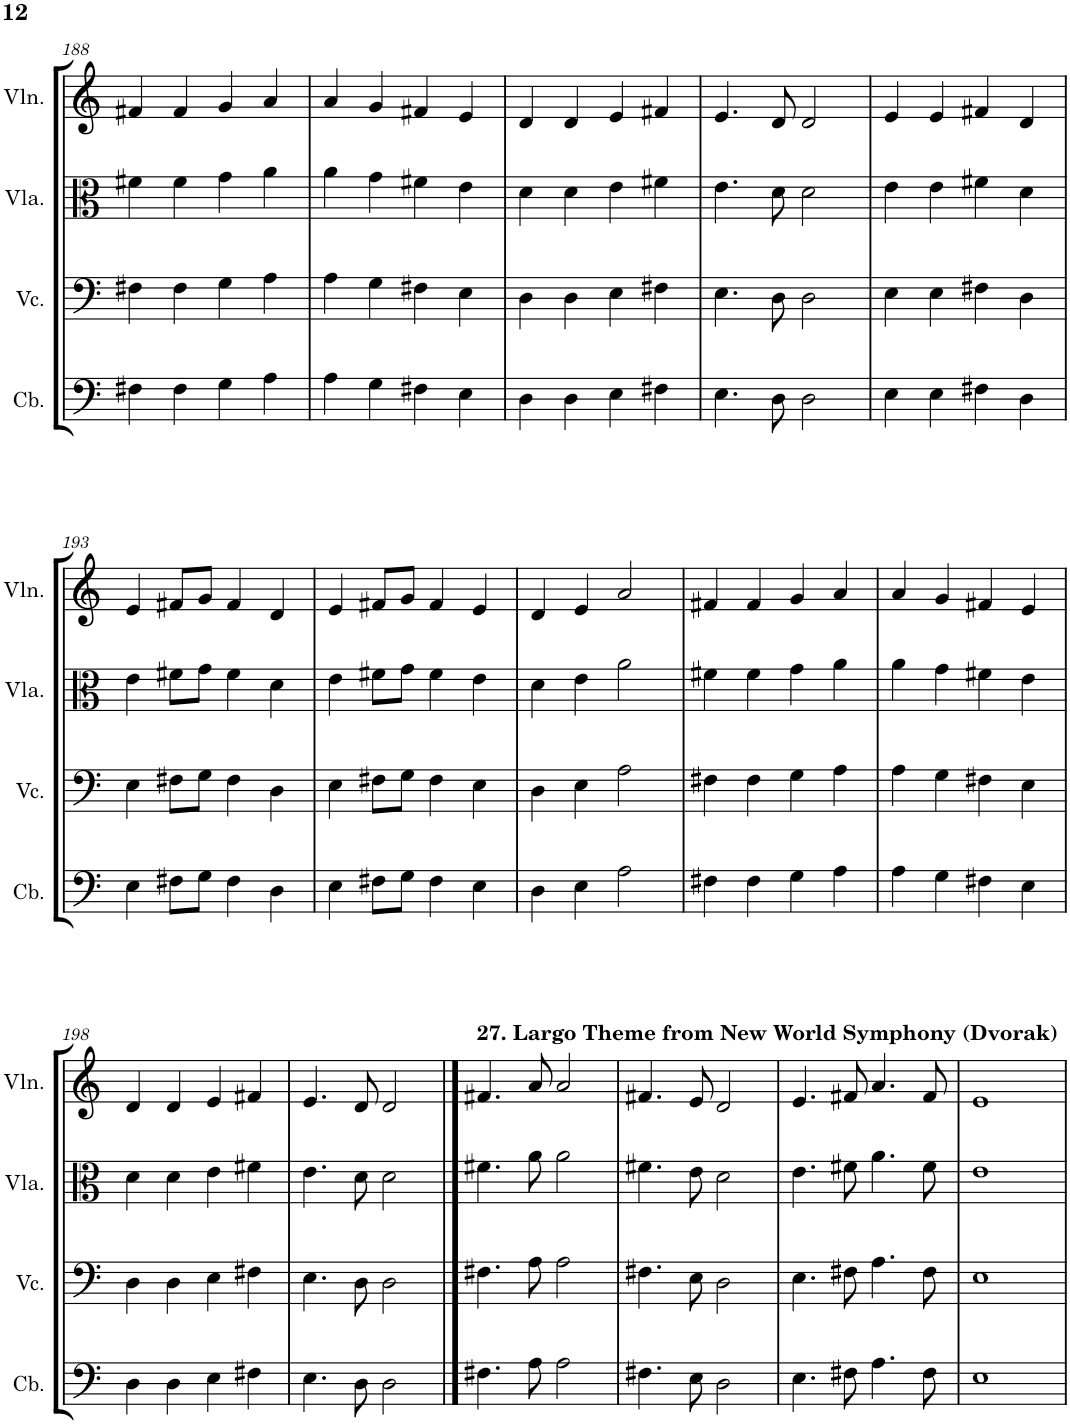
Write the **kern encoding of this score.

**kern	**kern	**kern	**kern
*part4	*part3	*part2	*part1
*staff4	*staff3	*staff2	*staff1
*I"Contrabass	*I"Violoncello	*I"Viola	*I"Violin
*I'Cb.	*I'Vc.	*I'Vla.	*I'Vln.
!!LO:PB:g=z
*clefF4	*clefF4	*clefC3	*clefG2
*Trd7c12	*	*	*
*k[]	*k[]	*k[]	*k[]
*M4/4	*M4/4	*M4/4	*M4/4
=188	=188	=188	=188
4F#X\	4F#X\	4f#X\	4f#X/
4F#\	4F#\	4f#\	4f#/
4G\	4G\	4g\	4g/
4A\	4A\	4a\	4a/
=189	=189	=189	=189
4A\	4A\	4a\	4a/
4G\	4G\	4g\	4g/
4F#X\	4F#X\	4f#X\	4f#X/
4E\	4E\	4e\	4e/
=190	=190	=190	=190
4D\	4D\	4d\	4d/
4D\	4D\	4d\	4d/
4E\	4E\	4e\	4e/
4F#X\	4F#X\	4f#X\	4f#X/
=191	=191	=191	=191
4.E\	4.E\	4.e\	4.e/
8D\	8D\	8d\	8d/
2D\	2D\	2d\	2d/
=192	=192	=192	=192
4E\	4E\	4e\	4e/
4E\	4E\	4e\	4e/
4F#X\	4F#X\	4f#X\	4f#X/
4D\	4D\	4d\	4d/
!!LO:LB:g=z
=193	=193	=193	=193
4E\	4E\	4e\	4e/
8F#X\L	8F#X\L	8f#X\L	8f#X/L
8G\J	8G\J	8g\J	8g/J
4F#\	4F#\	4f#\	4f#/
4D\	4D\	4d\	4d/
=194	=194	=194	=194
4E\	4E\	4e\	4e/
8F#X\L	8F#X\L	8f#X\L	8f#X/L
8G\J	8G\J	8g\J	8g/J
4F#\	4F#\	4f#\	4f#/
4E\	4E\	4e\	4e/
=195	=195	=195	=195
4D\	4D\	4d\	4d/
4E\	4E\	4e\	4e/
2A\	2A\	2a\	2a/
=196	=196	=196	=196
4F#X\	4F#X\	4f#X\	4f#X/
4F#\	4F#\	4f#\	4f#/
4G\	4G\	4g\	4g/
4A\	4A\	4a\	4a/
=197	=197	=197	=197
4A\	4A\	4a\	4a/
4G\	4G\	4g\	4g/
4F#X\	4F#X\	4f#X\	4f#X/
4E\	4E\	4e\	4e/
!!LO:LB:g=z
=198	=198	=198	=198
4D\	4D\	4d\	4d/
4D\	4D\	4d\	4d/
4E\	4E\	4e\	4e/
4F#X\	4F#X\	4f#X\	4f#X/
=199	=199	=199	=199
4.E\	4.E\	4.e\	4.e/
8D\	8D\	8d\	8d/
2D\	2D\	2d\	2d/
==200	==200	==200	==200
!	!	!	!LO:TX:a:B:t=27. Largo Theme from New World Symphony (Dvorak)
4.F#X\	4.F#X\	4.f#X\	4.f#X/
8A\	8A\	8a\	8a/
2A\	2A\	2a\	2a/
=201	=201	=201	=201
4.F#X\	4.F#X\	4.f#X\	4.f#X/
8E\	8E\	8e\	8e/
2D\	2D\	2d\	2d/
=202	=202	=202	=202
4.E\	4.E\	4.e\	4.e/
8F#X\	8F#X\	8f#X\	8f#X/
4.A\	4.A\	4.a\	4.a/
8F#\	8F#\	8f#\	8f#/
=203	=203	=203	=203
1E	1E	1e	1e
=	=	=	=
*-	*-	*-	*-
